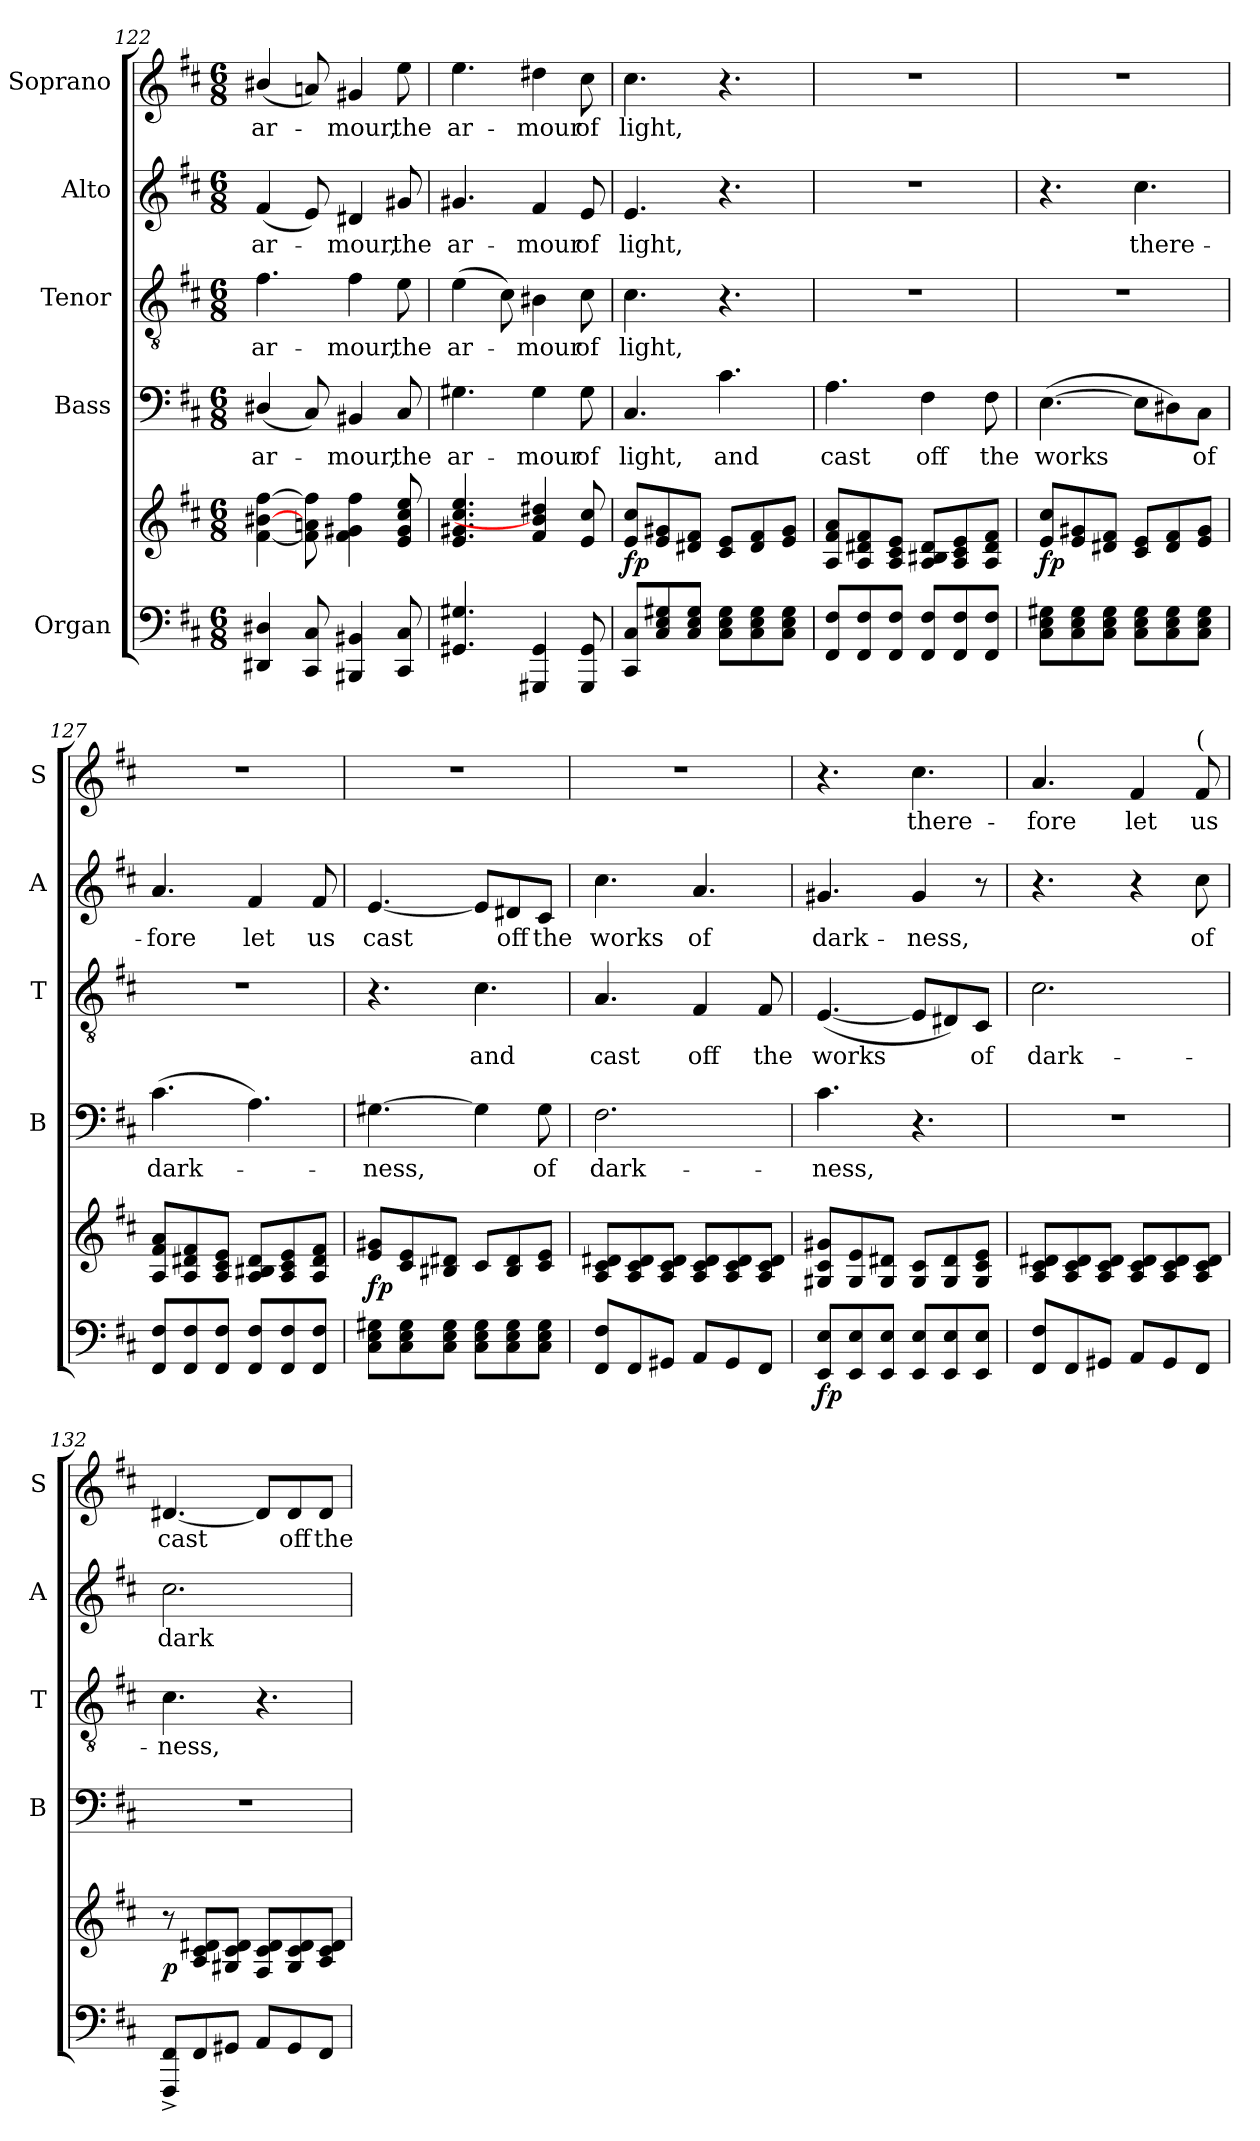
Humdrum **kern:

**kern	**kern	**dynam	**kern	**text	**kern	**text	**kern	**text	**kern	**text
*part5	*part5	*part5	*part4	*part4	*part3	*part3	*part2	*part2	*part1	*part1
*staff6	*staff5	*staff5/6	*staff4	*staff4	*staff3	*staff3	*staff2	*staff2	*staff1	*staff1
*I"Organ	*	*	*I"Bass	*	*I"Tenor	*	*I"Alto	*	*I"Soprano	*
*	*	*	*I'B	*	*I'T	*	*I'A	*	*I'S	*
*clefF4	*clefG2	*	*clefF4	*	*clefGv2	*	*clefG2	*	*clefG2	*
*k[f#c#]	*k[f#c#]	*	*k[f#c#]	*	*k[f#c#]	*	*k[f#c#]	*	*k[f#c#]	*
*D:	*D:	*	*D:	*	*D:	*	*D:	*	*D:	*
*M6/8	*M6/8	*	*M6/8	*	*M6/8	*	*M6/8	*	*M6/8	*
=122	=122	=122	=122	=122	=122	=122	=122	=122	=122	=122
!	!	!	!	!LO:LY:b	!	!LO:LY:b	!	!LO:LY:b	!	!LO:LY:b
4DD#X/ 4D#X/	[4f#\ [4b#X\ [4ff#\	.	(<4D#X/	ar-	4.f#\	ar-	(<4f#/	ar-	(<4b#X/	ar-
8CC#/ 8C#/	8f#\] 8an\ 8ff#\]	.	8C#/)	.	.	.	8e/)	.	8ani/)	.
!	!	!	!	!LO:LY:b	!	!LO:LY:b	!	!LO:LY:b	!	!LO:LY:b
4BBB#X/ 4BB#X/	4f#\ 4g#X\ 4ff#\	.	4BB#X/	mour,	4f#\	-mour,	4d#X/	mour,	4g#X/	mour,
!	!	!	!	!LO:LY:b	!	!LO:LY:b	!	!LO:LY:b	!	!LO:LY:b
8CC#/ 8C#/	8e/ 8g#/ 8cc#/ 8ee/	.	8C#/	the	8e\	the	8g#X/	the	8ee\	the
=123	=123	=123	=123	=123	=123	=123	=123	=123	=123	=123
!	!	!	!	!LO:LY:b	!	!LO:LY:b	!	!LO:LY:b	!	!LO:LY:b
4.GG#X/ 4.G#X/	4.e/ 4.g#X/ 4.cc#/ 4.ee/	.	4.G#X\	ar-	(>4e\	ar-	4.g#X/	ar-	4.ee\	ar-
.	.	.	.	.	8c#\)	.	.	.	.	.
!	!	!	!	!LO:LY:b	!	!LO:LY:b	!	!LO:LY:b	!	!LO:LY:b
4GGG#X/ 4GG#/	4f#/ 4b#/] 4dd#X/	.	4G#\	-mour	4B#X\	mour	4f#/	-mour	4dd#X\	-mour
!	!	!	!	!LO:LY:b	!	!LO:LY:b	!	!LO:LY:b	!	!LO:LY:b
8GGG#/ 8GG#/	8e/ 8cc#/	.	8G#\	of	8c#\	of	8e/	of	8cc#\	of
=124	=124	=124	=124	=124	=124	=124	=124	=124	=124	=124
!	!	!LO:DY:b	!	!LO:LY:b	!	!LO:LY:b	!	!LO:LY:b	!	!LO:LY:b
8CC#/ 8C#/L	8e/ 8cc#/L	fp	4.C#/	light,	4.c#\	light,	4.e/	light,	4.cc#\	light,
8C#/ 8E/ 8G#X/	8e/ 8g#X/	.	.	.	.	.	.	.	.	.
8C#/ 8E/ 8G#/J	8d#X/ 8f#/J	.	.	.	.	.	.	.	.	.
!	!	!	!	!LO:LY:b	!	!	!	!	!	!
8C#\ 8E\ 8G#\L	8c#/ 8e/L	.	4.c#\	and	4.r	.	4.r	.	4.r	.
8C#\ 8E\ 8G#\	8d#/ 8f#/	.	.	.	.	.	.	.	.	.
8C#\ 8E\ 8G#\J	8e/ 8g#/J	.	.	.	.	.	.	.	.	.
=125	=125	=125	=125	=125	=125	=125	=125	=125	=125	=125
!	!	!	!	!LO:LY:b	!	!	!	!	!	!
8FF#/ 8F#/L	8A/ 8f#/ 8a/L	.	4.A\	cast	2.r	.	2.r	.	2.r	.
8FF#/ 8F#/	8A/ 8d#X/ 8f#/	.	.	.	.	.	.	.	.	.
8FF#/ 8F#/J	8A/ 8c#/ 8e/J	.	.	.	.	.	.	.	.	.
!	!	!	!	!LO:LY:b	!	!	!	!	!	!
8FF#/ 8F#/L	8A/ 8B#X/ 8d#/L	.	4F#\	off	.	.	.	.	.	.
8FF#/ 8F#/	8A/ 8c#/ 8e/	.	.	.	.	.	.	.	.	.
!	!	!	!	!LO:LY:b	!	!	!	!	!	!
8FF#/ 8F#/J	8A/ 8d#/ 8f#/J	.	8F#\	the	.	.	.	.	.	.
!!LO:LB:g=z
=126	=126	=126	=126	=126	=126	=126	=126	=126	=126	=126
!	!	!LO:DY:b	!	!LO:LY:b	!	!	!	!	!	!
8C#\ 8E\ 8G#X\L	8e/ 8cc#/L	fp	(>[4.E\	works	2.r	.	4.r	.	2.r	.
8C#\ 8E\ 8G#\	8e/ 8g#X/	.	.	.	.	.	.	.	.	.
8C#\ 8E\ 8G#\J	8d#X/ 8f#/J	.	.	.	.	.	.	.	.	.
!	!	!	!	!	!	!	!	!LO:LY:b	!	!
8C#\ 8E\ 8G#\L	8c#/ 8e/L	.	8E\L]	.	.	.	4.cc#\	there-	.	.
8C#\ 8E\ 8G#\	8d#/ 8f#/	.	8D#X\)	.	.	.	.	.	.	.
!	!	!	!	!LO:LY:b	!	!	!	!	!	!
8C#\ 8E\ 8G#\J	8e/ 8g#/J	.	8C#\J	of	.	.	.	.	.	.
!!LO:PB:g=z
=127	=127	=127	=127	=127	=127	=127	=127	=127	=127	=127
!	!	!	!	!LO:LY:b	!	!	!	!LO:LY:b	!	!
8FF#/ 8F#/L	8A/ 8f#/ 8a/L	.	(>4.c#\	dark-	2.r	.	4.a/	-fore	2.r	.
8FF#/ 8F#/	8A/ 8d#X/ 8f#/	.	.	.	.	.	.	.	.	.
8FF#/ 8F#/J	8A/ 8c#/ 8e/J	.	.	.	.	.	.	.	.	.
!	!	!	!	!	!	!	!	!LO:LY:b	!	!
8FF#/ 8F#/L	8A/ 8B#X/ 8d#/L	.	4.A\)	.	.	.	4f#/	let	.	.
8FF#/ 8F#/	8A/ 8c#/ 8e/	.	.	.	.	.	.	.	.	.
!	!	!	!	!	!	!	!	!LO:LY:b	!	!
8FF#/ 8F#/J	8A/ 8d#/ 8f#/J	.	.	.	.	.	8f#/	us	.	.
=128	=128	=128	=128	=128	=128	=128	=128	=128	=128	=128
!	!	!LO:DY:b	!	!LO:LY:b	!	!	!	!LO:LY:b	!	!
8C#\ 8E\ 8G#X\L	8e/ 8g#X/L	fp	[4.G#X\	ness,	4.r	.	[4.e/	cast	2.r	.
8C#\ 8E\ 8G#\	8c#/ 8e/	.	.	.	.	.	.	.	.	.
8C#\ 8E\ 8G#\J	8B#X/ 8d#X/J	.	.	.	.	.	.	.	.	.
!	!	!	!	!	!	!LO:LY:b	!	!	!	!
8C#\ 8E\ 8G#\L	8c#/L	.	4G#\]	.	4.c#\	and	8e/L]	.	.	.
!	!	!	!	!	!	!	!	!LO:LY:b	!	!
8C#\ 8E\ 8G#\	8B#/ 8d#/	.	.	.	.	.	8d#X/	off	.	.
!	!	!	!	!LO:LY:b	!	!	!	!LO:LY:b	!	!
8C#\ 8E\ 8G#\J	8c#/ 8e/J	.	8G#\	of	.	.	8c#/J	the	.	.
=129	=129	=129	=129	=129	=129	=129	=129	=129	=129	=129
!	!	!	!	!LO:LY:b	!	!LO:LY:b	!	!LO:LY:b	!	!
8FF#/ 8F#/L	8A/ 8c#/ 8d#X/L	.	2.F#\	dark-	4.A/	cast	4.cc#\	works	2.r	.
8FF#/	8A/ 8c#/ 8d#/	.	.	.	.	.	.	.	.	.
8GG#X/J	8A/ 8c#/ 8d#/J	.	.	.	.	.	.	.	.	.
!	!	!	!	!	!	!LO:LY:b	!	!LO:LY:b	!	!
8AA/L	8A/ 8c#/ 8d#/L	.	.	.	4F#/	off	4.a/	of	.	.
8GG#/	8A/ 8c#/ 8d#/	.	.	.	.	.	.	.	.	.
!	!	!	!	!	!	!LO:LY:b	!	!	!	!
8FF#/J	8A/ 8c#/ 8d#/J	.	.	.	8F#/	the	.	.	.	.
=130	=130	=130	=130	=130	=130	=130	=130	=130	=130	=130
!	!	!LO:DY:b=2	!	!LO:LY:b	!	!LO:LY:b	!	!LO:LY:b	!	!
8EE/ 8E/L	8G#X/ 8c#/ 8g#X/L	fp	4.c#\	-ness,	(<[4.E/	works	4.g#X/	dark-	4.r	.
8EE/ 8E/	8G#/ 8e/	.	.	.	.	.	.	.	.	.
8EE/ 8E/J	8G#/ 8d#X/J	.	.	.	.	.	.	.	.	.
!	!	!	!	!	!	!	!	!LO:LY:b	!	!LO:LY:b
8EE/ 8E/L	8G#/ 8c#/L	.	4.r	.	8E/L]	.	4g#/	-ness,	4.cc#\	there-
8EE/ 8E/	8G#/ 8d#/	.	.	.	8D#X/)	.	.	.	.	.
!	!	!	!	!	!	!LO:LY:b	!	!	!	!
8EE/ 8E/J	8G#/ 8c#/ 8e/J	.	.	.	8C#/J	of	8r	.	.	.
=131	=131	=131	=131	=131	=131	=131	=131	=131	=131	=131
!	!	!	!	!	!	!LO:LY:b	!	!	!	!LO:LY:b
8FF#/ 8F#/L	8A/ 8c#/ 8d#X/L	.	2.r	.	2.c#\	dark-	4.r	.	4.a/	-fore
8FF#/	8A/ 8c#/ 8d#/	.	.	.	.	.	.	.	.	.
8GG#X/J	8A/ 8c#/ 8d#/J	.	.	.	.	.	.	.	.	.
!	!	!	!	!	!	!	!	!	!	!LO:LY:b
8AA/L	8A/ 8c#/ 8d#/L	.	.	.	.	.	4r	.	4f#/	let
8GG#/	8A/ 8c#/ 8d#/	.	.	.	.	.	.	.	.	.
!	!	!	!	!	!	!	!	!	!LO:TX:a:t=(	!
!	!	!	!	!	!	!	!	!LO:LY:b	!	!LO:LY:b
8FF#/J	8A/ 8c#/ 8d#/J	.	.	.	.	.	8cc#\	of	8f#/	us
!!LO:LB:g=z
=132	=132	=132	=132	=132	=132	=132	=132	=132	=132	=132
!	!	!LO:DY:b	!	!	!	!LO:LY:b	!	!LO:LY:b	!	!LO:LY:b
8FFF#/^ 8FF#/^L	8r	p	2.r	.	4.c#\	-ness,	2.cc#\	dark-	[4.d#X/	cast
8FF#/	8A/ 8c#/ 8d#X/L	.	.	.	.	.	.	.	.	.
8GG#X/J	8G#X/ 8c#/ 8d#/J	.	.	.	.	.	.	.	.	.
8AA/L	8F#/ 8c#/ 8d#/L	.	.	.	4.r	.	.	.	8d#/L]	.
!	!	!	!	!	!	!	!	!	!	!LO:LY:b
8GG#/	8G#/ 8c#/ 8d#/	.	.	.	.	.	.	.	8d#/	off
!	!	!	!	!	!	!	!	!	!	!LO:LY:b
8FF#/J	8A/ 8c#/ 8d#/J	.	.	.	.	.	.	.	8d#/J	the
=	=	=	=	=	=	=	=	=	=	=
*-	*-	*-	*-	*-	*-	*-	*-	*-	*-	*-
